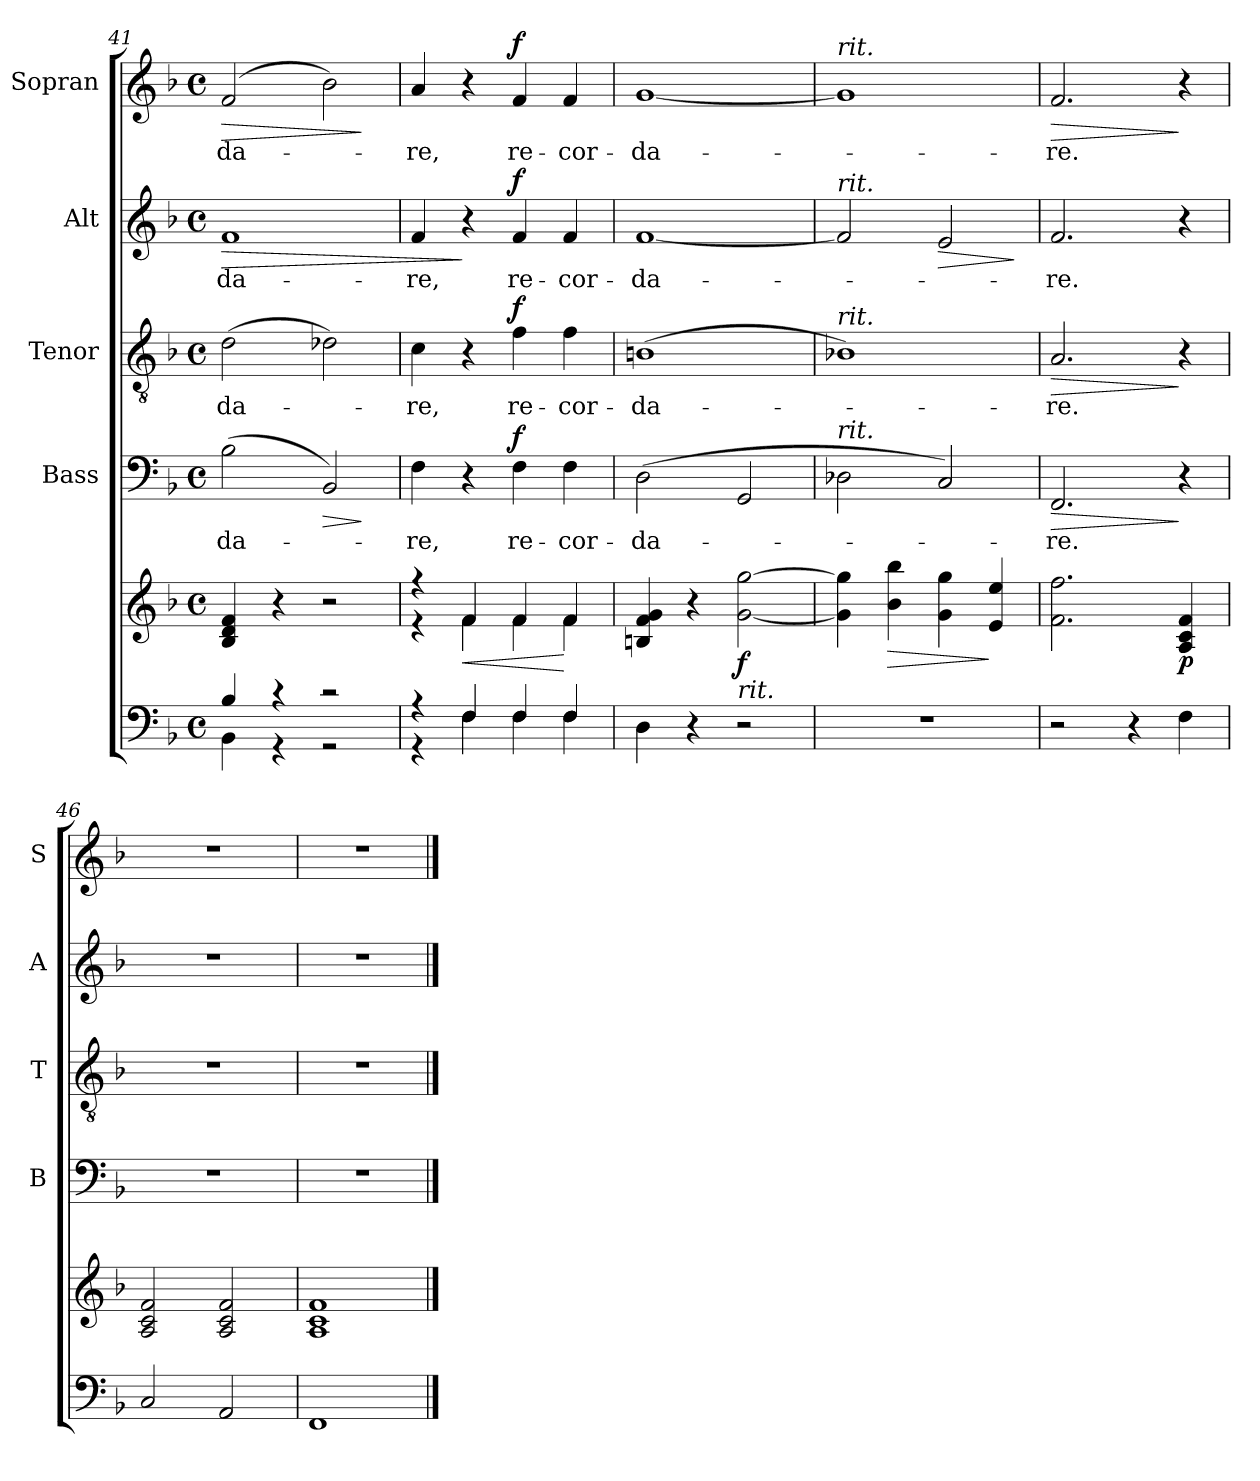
**kern	**kern	**dynam	**kern	**text	**dynam	**kern	**text	**dynam	**kern	**text	**dynam	**kern	**text	**dynam
*part5	*part5	*part5	*part4	*part4	*part4	*part3	*part3	*part3	*part2	*part2	*part2	*part1	*part1	*part1
*staff6	*staff5	*staff5/6	*staff4	*staff4	*staff4	*staff3	*staff3	*staff3	*staff2	*staff2	*staff2	*staff1	*staff1	*staff1
*	*	*	*I"Bass	*	*	*I"Tenor	*	*	*I"Alt	*	*	*I"Sopran	*	*
*	*	*	*I'B	*	*	*I'T	*	*	*I'A	*	*	*I'S	*	*
*clefF4	*clefG2	*	*clefF4	*	*	*clefGv2	*	*	*clefG2	*	*	*clefG2	*	*
*k[b-]	*k[b-]	*	*k[b-]	*	*	*k[b-]	*	*	*k[b-]	*	*	*k[b-]	*	*
*F:	*F:	*	*F:	*	*	*F:	*	*	*F:	*	*	*F:	*	*
*M4/4	*M4/4	*	*M4/4	*	*	*M4/4	*	*	*M4/4	*	*	*M4/4	*	*
*met(c)	*met(c)	*	*met(c)	*	*	*met(c)	*	*	*met(c)	*	*	*met(c)	*	*
=41	=41	=41	=41	=41	=41	=41	=41	=41	=41	=41	=41	=41	=41	=41
*^	*	*	*	*	*	*	*	*	*	*	*	*	*	*
!	!	!	!	!	!LO:LY:b	!	!	!LO:LY:b	!	!	!LO:LY:b	!LO:HP:b	!	!LO:LY:b	!LO:HP:b
4B-/	4BB-\	4B-/ 4d/ 4f/	.	(>2B-\	-da-	.	(>2d\	-da-	.	1f	-da-	>	(2f/	-da-	>
4r	4r	4r	.	.	.	.	.	.	.	.	.	.	.	.	.
!	!	!	!	!	!	!LO:HP:b	!	!	!	!	!	!	!	!	!
2r	2r	2r	.	2BB-/)	.	>	2d-X\)	.	.	.	.	.	2b-\)	.	.
*v	*v	*	*	*	*	*	*	*	*	*	*	*	*	*	*
.	.	.	.	.	]	.	.	.	.	.	.	.	.	]
=42	=42	=42	=42	=42	=42	=42	=42	=42	=42	=42	=42	=42	=42	=42
*^	*^	*	*	*	*	*	*	*	*	*	*	*	*	*
!	!	!	!	!	!	!LO:LY:b	!	!	!LO:LY:b	!	!	!LO:LY:b	!	!	!LO:LY:b	!
4r	4r	4r	4r	.	4F\	-re,	.	4c\	-re,	.	4f/	-re,	.	4a/	-re,	.
!	!	!	!	!LO:HP:b	!	!	!	!	!	!	!	!	!	!	!	!
4F/	4F\	4f/	4f\	<	4r	.	.	4r	.	.	4r	.	]	4r	.	.
!	!	!	!	!	!	!LO:LY:b	!LO:DY:a	!	!LO:LY:b	!LO:DY:a	!	!LO:LY:b	!LO:DY:a	!	!LO:LY:b	!LO:DY:a
4F/	4F\	4f/	4f\	.	4F\	re-	f	4f\	re-	f	4f/	re-	f	4f/	re-	f
!	!	!	!	!	!	!LO:LY:b	!	!	!LO:LY:b	!	!	!LO:LY:b	!	!	!LO:LY:b	!
4F/	4F\	4f/	4f\	[	4F\	-cor-	.	4f\	-cor-	.	4f/	-cor-	.	4f/	-cor-	.
=43	=43	=43	=43	=43	=43	=43	=43	=43	=43	=43	=43	=43	=43	=43	=43	=43
!	!	!	!	!	!	!LO:LY:b	!	!	!LO:LY:b	!	!	!LO:LY:b	!	!	!LO:LY:b	!
*v	*v	*	*	*	*	*	*	*	*	*	*	*	*	*	*	*
*	*v	*v	*	*	*	*	*	*	*	*	*	*	*	*	*
4D\	4Bn/ 4f/ 4g/	.	(>2D\	-da-	.	(>1Bn	-da-	.	[1f	-da-	.	[1g	-da-	.
4r	4r	.	.	.	.	.	.	.	.	.	.	.	.	.
!	!LO:TX:b:i:t=rit.	!	!	!	!	!	!	!	!	!	!	!	!	!
!	!	!LO:DY:b	!	!	!	!	!	!	!	!	!	!	!	!
2r	[2g\ [2gg\	f	2GG/	.	.	.	.	.	.	.	.	.	.	.
=44	=44	=44	=44	=44	=44	=44	=44	=44	=44	=44	=44	=44	=44	=44
!	!	!	!	!	!	!	!	!	!	!	!	!LO:TX:a:i:t=rit.	!	!
!	!	!	!	!	!	!	!	!	!LO:TX:a:i:t=rit.	!	!	!	!	!
!	!	!	!	!	!	!LO:TX:a:i:t=rit.	!	!	!	!	!	!	!	!
!	!	!	!LO:TX:a:i:t=rit.	!	!	!	!	!	!	!	!	!	!	!
1r	4g\] 4gg\]	.	2D-X\	.	.	1B-X)	.	.	2f/]	.	.	1g]	.	.
!	!	!LO:HP:b	!	!	!	!	!	!	!	!	!	!	!	!
.	4b-\ 4bb-\	>	.	.	.	.	.	.	.	.	.	.	.	.
!	!	!	!	!	!	!	!	!	!	!	!LO:HP:b	!	!	!
.	4g\ 4gg\	.	2C/)	.	.	.	.	.	2e/	.	>	.	.	.
.	4e/ 4ee/	]	.	.	.	.	.	.	.	.	.	.	.	.
.	.	.	.	.	.	.	.	.	.	.	]	.	.	.
=45	=45	=45	=45	=45	=45	=45	=45	=45	=45	=45	=45	=45	=45	=45
!	!	!	!	!LO:LY:b	!LO:HP:b	!	!LO:LY:b	!LO:HP:b	!	!LO:LY:b	!	!	!LO:LY:b	!LO:HP:b
2r	2.f\ 2.ff\	.	2.FF/	-re.	>	2.A/	-re.	>	2.f/	-re.	.	2.f/	-re.	>
4r	.	.	.	.	.	.	.	.	.	.	.	.	.	.
!	!	!LO:DY:b	!	!	!	!	!	!	!	!	!	!	!	!
4F\	4A/ 4c/ 4f/	p	4r	.	]	4r	.	]	4r	.	.	4r	.	]
=46	=46	=46	=46	=46	=46	=46	=46	=46	=46	=46	=46	=46	=46	=46
2C/	2A/ 2c/ 2f/	.	1r	.	.	1r	.	.	1r	.	.	1r	.	.
2AA/	2A/ 2c/ 2f/	.	.	.	.	.	.	.	.	.	.	.	.	.
=47	=47	=47	=47	=47	=47	=47	=47	=47	=47	=47	=47	=47	=47	=47
1FF	1A 1c 1f	.	1r	.	.	1r	.	.	1r	.	.	1r	.	.
==	==	==	==	==	==	==	==	==	==	==	==	==	==	==
*-	*-	*-	*-	*-	*-	*-	*-	*-	*-	*-	*-	*-	*-	*-
